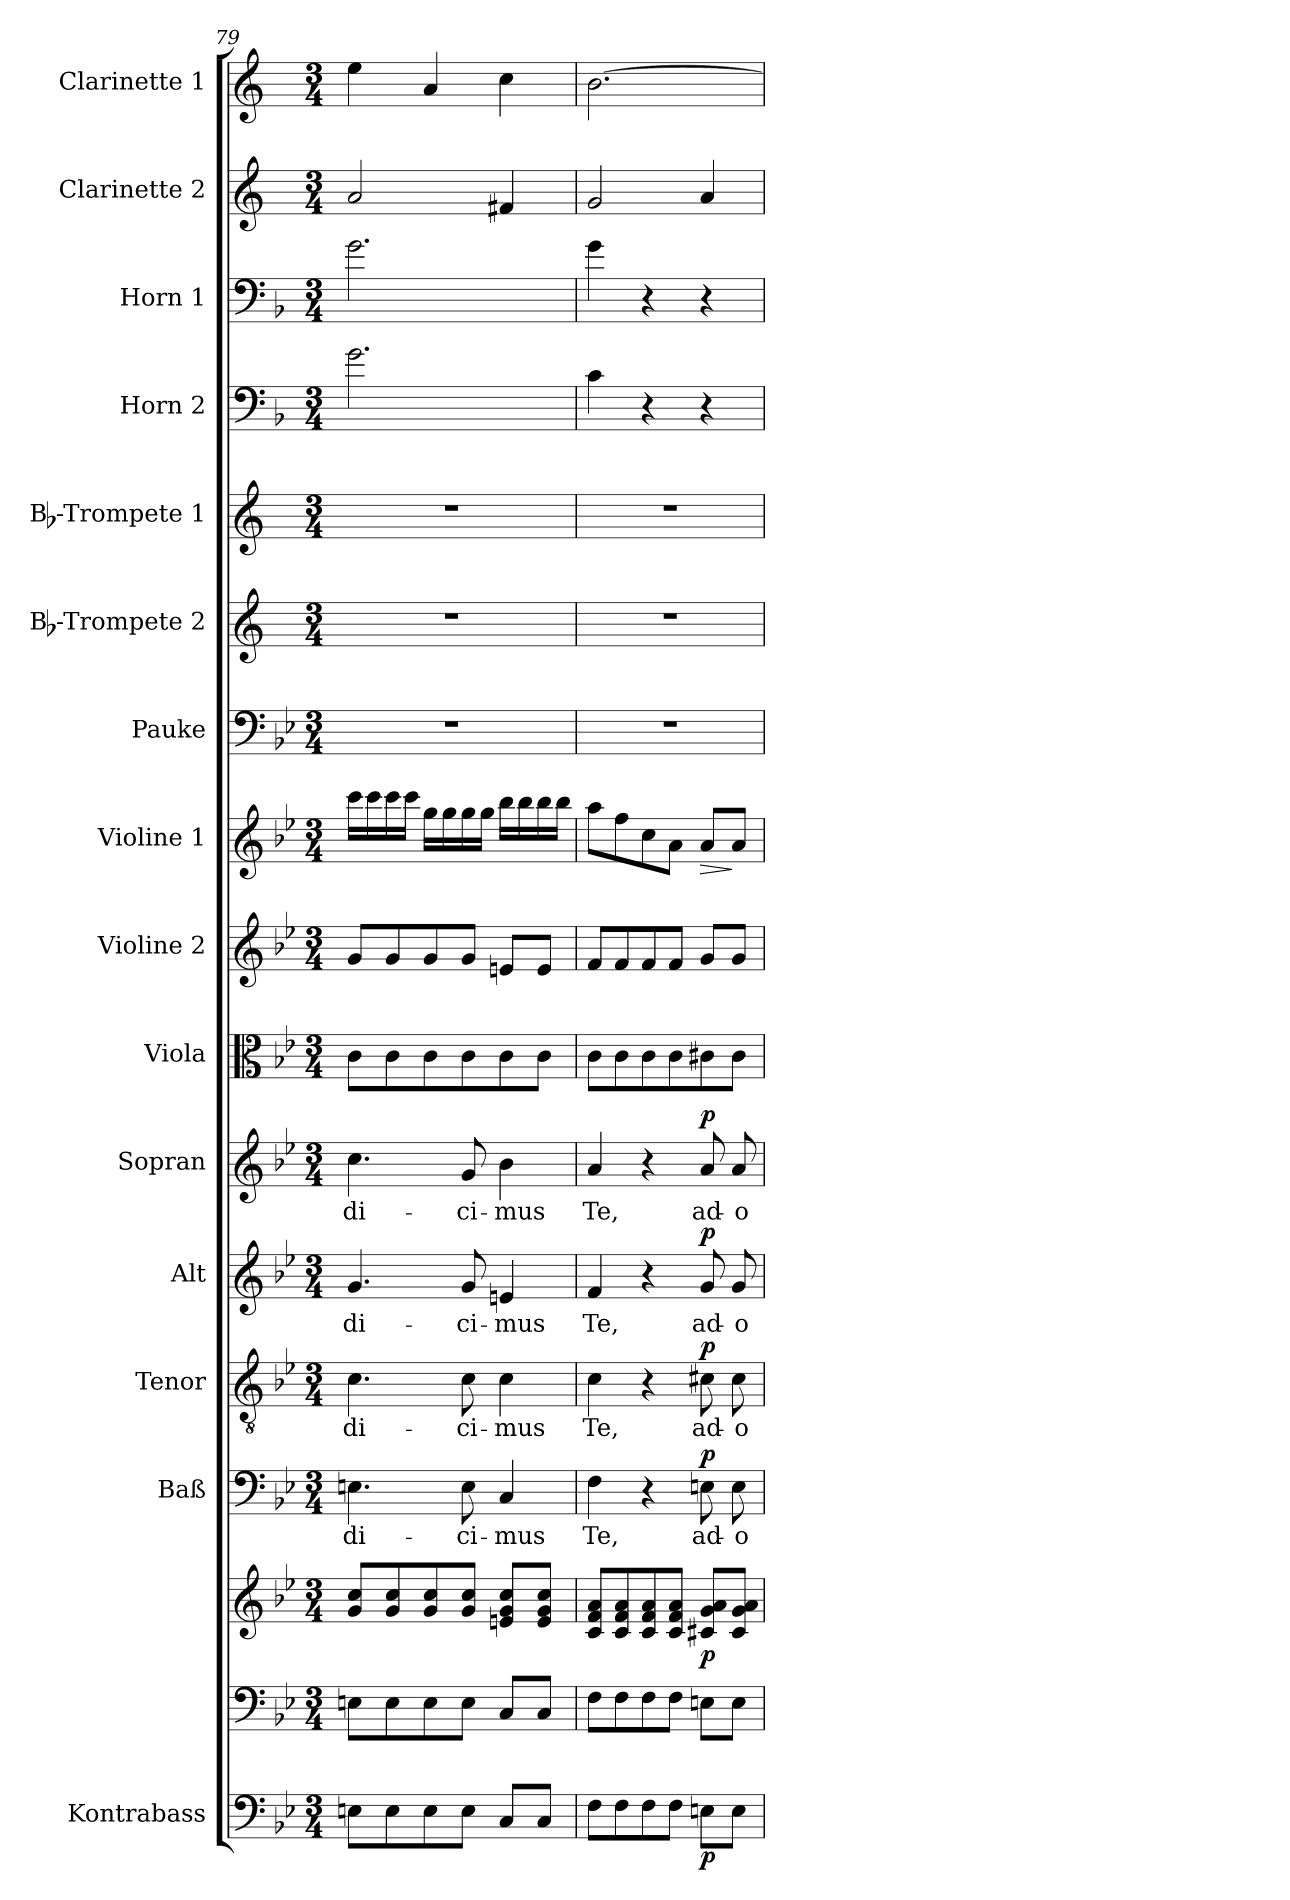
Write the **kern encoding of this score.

**kern	**dynam	**kern	**kern	**dynam	**kern	**text	**dynam	**kern	**text	**dynam	**kern	**text	**dynam	**kern	**text	**dynam	**kern	**kern	**kern	**dynam	**kern	**kern	**kern	**kern	**kern	**kern	**kern
*part16	*part16	*part15	*part15	*part15	*part14	*part14	*part14	*part13	*part13	*part13	*part12	*part12	*part12	*part11	*part11	*part11	*part10	*part9	*part8	*part8	*part7	*part6	*part5	*part4	*part3	*part2	*part1
*staff17	*staff17	*staff16	*staff15	*staff15/16	*staff14	*staff14	*staff14	*staff13	*staff13	*staff13	*staff12	*staff12	*staff12	*staff11	*staff11	*staff11	*staff10	*staff9	*staff8	*staff8	*staff7	*staff6	*staff5	*staff4	*staff3	*staff2	*staff1
*I"Kontrabass	*	*	*	*	*I"Baß	*	*	*I"Tenor	*	*	*I"Alt	*	*	*I"Sopran	*	*	*I"Viola	*I"Violine 2	*I"Violine 1	*	*I"Pauke	*I"Bb-Trompete 2	*I"Bb-Trompete 1	*I"Horn 2	*I"Horn 1	*I"Clarinette 2	*I"Clarinette 1
*I'Kb.	*	*	*	*	*I'Baß	*	*	*I'Ten	*	*	*I'Alt	*	*	*I'Sop	*	*	*I'Vla.	*I'Vln. 2	*I'Vln. 1	*	*I'Pk.	*I'Bb Trp. 2	*I'Bb Trp. 1	*I'Hrn. 2	*I'Hrn. 1	*I'Cl. 2	*I'Cl. 1
*clefF4	*	*clefF4	*clefG2	*	*clefF4	*	*	*clefGv2	*	*	*clefG2	*	*	*clefG2	*	*	*clefC3	*clefG2	*clefG2	*	*clefF4	*clefG2	*clefG2	*clefF4	*clefF4	*clefG2	*clefG2
*ITrd7c12	*	*	*	*	*	*	*	*	*	*	*	*	*	*	*	*	*	*	*	*	*	*ITrd1c2	*ITrd1c2	*ITrd4c7	*ITrd4c7	*ITrd1c2	*ITrd1c2
*k[b-e-]	*	*k[b-e-]	*k[b-e-]	*	*k[b-e-]	*	*	*k[b-e-]	*	*	*k[b-e-]	*	*	*k[b-e-]	*	*	*k[b-e-]	*k[b-e-]	*k[b-e-]	*	*k[b-e-]	*k[b-e-]	*k[b-e-]	*k[b-e-]	*k[b-e-]	*k[b-e-]	*k[b-e-]
*B-:	*	*B-:	*B-:	*	*B-:	*	*	*B-:	*	*	*B-:	*	*	*B-:	*	*	*B-:	*B-:	*B-:	*	*B-:	*B-:	*B-:	*B-:	*B-:	*B-:	*B-:
*M3/4	*	*M3/4	*M3/4	*	*M3/4	*	*	*M3/4	*	*	*M3/4	*	*	*M3/4	*	*	*M3/4	*M3/4	*M3/4	*	*M3/4	*M3/4	*M3/4	*M3/4	*M3/4	*M3/4	*M3/4
=79	=79	=79	=79	=79	=79	=79	=79	=79	=79	=79	=79	=79	=79	=79	=79	=79	=79	=79	=79	=79	=79	=79	=79	=79	=79	=79	=79
!	!	!	!	!	!	!LO:LY:b	!	!	!LO:LY:b	!	!	!LO:LY:b	!	!	!LO:LY:b	!	!	!	!	!	!	!	!	!	!	!	!
8EEn\L	.	8En\L	8g/ 8cc/L	.	4.En\	-di-	.	4.c\	-di-	.	4.g/	-di-	.	4.cc\	-di-	.	8c\L	8g/L	16ccc\LL	.	2.r	2.r	2.r	2.c\	2.c\	2g/	4dd\
.	.	.	.	.	.	.	.	.	.	.	.	.	.	.	.	.	.	.	16ccc\	.	.	.	.	.	.	.	.
8EE\	.	8E\	8g/ 8cc/	.	.	.	.	.	.	.	.	.	.	.	.	.	8c\	8g/	16ccc\	.	.	.	.	.	.	.	.
.	.	.	.	.	.	.	.	.	.	.	.	.	.	.	.	.	.	.	16ccc\JJ	.	.	.	.	.	.	.	.
8EE\	.	8E\	8g/ 8cc/	.	.	.	.	.	.	.	.	.	.	.	.	.	8c\	8g/	16gg\LL	.	.	.	.	.	.	.	4g/
.	.	.	.	.	.	.	.	.	.	.	.	.	.	.	.	.	.	.	16gg\	.	.	.	.	.	.	.	.
!	!	!	!	!	!	!LO:LY:b	!	!	!LO:LY:b	!	!	!LO:LY:b	!	!	!LO:LY:b	!	!	!	!	!	!	!	!	!	!	!	!
8EE\J	.	8E\J	8g/ 8cc/J	.	8E\	-ci-	.	8c\	-ci-	.	8g/	-ci-	.	8g/	-ci-	.	8c\	8g/J	16gg\	.	.	.	.	.	.	.	.
.	.	.	.	.	.	.	.	.	.	.	.	.	.	.	.	.	.	.	16gg\JJ	.	.	.	.	.	.	.	.
!	!	!	!	!	!	!LO:LY:b	!	!	!LO:LY:b	!	!	!LO:LY:b	!	!	!LO:LY:b	!	!	!	!	!	!	!	!	!	!	!	!
8CC/L	.	8C/L	8en/ 8g/ 8cc/L	.	4C/	-mus	.	4c\	-mus	.	4en/	-mus	.	4b-\	-mus	.	8c\	8en/L	16bb-\LL	.	.	.	.	.	.	4en/	4b-\
.	.	.	.	.	.	.	.	.	.	.	.	.	.	.	.	.	.	.	16bb-\	.	.	.	.	.	.	.	.
8CC/J	.	8C/J	8e/ 8g/ 8cc/J	.	.	.	.	.	.	.	.	.	.	.	.	.	8c\J	8e/J	16bb-\	.	.	.	.	.	.	.	.
.	.	.	.	.	.	.	.	.	.	.	.	.	.	.	.	.	.	.	16bb-\JJ	.	.	.	.	.	.	.	.
=80	=80	=80	=80	=80	=80	=80	=80	=80	=80	=80	=80	=80	=80	=80	=80	=80	=80	=80	=80	=80	=80	=80	=80	=80	=80	=80	=80
!	!	!	!	!	!	!LO:LY:b	!	!	!LO:LY:b	!	!	!LO:LY:b	!	!	!LO:LY:b	!	!	!	!	!	!	!	!	!	!	!	!
8FF\L	.	8F\L	8c/ 8f/ 8a/L	.	4F\	Te,	.	4c\	Te,	.	4f/	Te,	.	4a/	Te,	.	8c\L	8f/L	8aa\L	.	2.r	2.r	2.r	4F\	4c\	2f/	[2.a\
8FF\	.	8F\	8c/ 8f/ 8a/	.	.	.	.	.	.	.	.	.	.	.	.	.	8c\	8f/	8ff\	.	.	.	.	.	.	.	.
8FF\	.	8F\	8c/ 8f/ 8a/	.	4r	.	.	4r	.	.	4r	.	.	4r	.	.	8c\	8f/	8cc\	.	.	.	.	4r	4r	.	.
8FF\J	.	8F\J	8c/ 8f/ 8a/J	.	.	.	.	.	.	.	.	.	.	.	.	.	8c\	8f/J	8a\J	.	.	.	.	.	.	.	.
!	!LO:DY:b	!	!	!LO:DY:b	!	!LO:LY:b	!LO:DY:a	!	!LO:LY:b	!LO:DY:a	!	!LO:LY:b	!LO:DY:a	!	!LO:LY:b	!LO:DY:a	!	!	!	!LO:HP:b	!	!	!	!	!	!	!
8EEn\L	p	8En\L	8c#X/ 8g/ 8a/L	p	8En\	ad-	p	8c#X\	ad-	p	8g/	ad-	p	8a/	ad-	p	8c#X\	8g/L	8a/L	>	.	.	.	4r	4r	4g/	.
!	!	!	!	!	!	!LO:LY:b	!	!	!LO:LY:b	!	!	!LO:LY:b	!	!	!LO:LY:b	!	!	!	!	!	!	!	!	!	!	!	!
8EE\J	.	8E\J	8c#/ 8g/ 8a/J	.	8E\	-o-	.	8c#\	-o-	.	8g/	-o-	.	8a/	-o-	.	8c#\J	8g/J	8a/J	]	.	.	.	.	.	.	.
=	=	=	=	=	=	=	=	=	=	=	=	=	=	=	=	=	=	=	=	=	=	=	=	=	=	=	=
*-	*-	*-	*-	*-	*-	*-	*-	*-	*-	*-	*-	*-	*-	*-	*-	*-	*-	*-	*-	*-	*-	*-	*-	*-	*-	*-	*-
